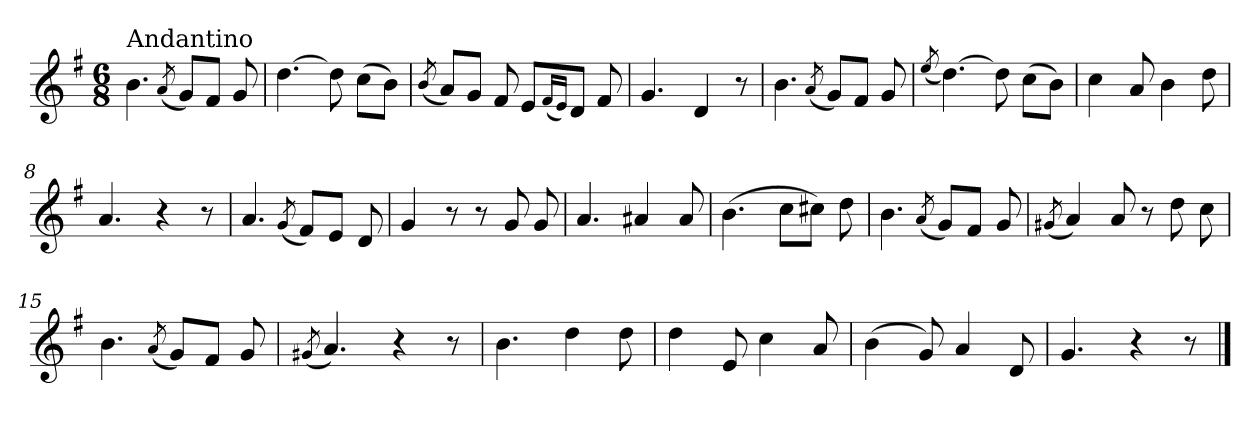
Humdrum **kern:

**kern
*part1
*staff1
*clefG2
*k[f#]
*G:
*M6/8
=1
!LO:TX:a:t=Andantino
4.b\
(<8qa/
8g/L)
8f#/J
8g/
=2
[4.dd\
8dd\]
(>8cc\L
8b\J)
=3
(<8qb/
8a/L)
8g/J
8f#/
8e/L
(<16qf#/LL
16qe/JJ)
8d/J
8f#/
=4
4.g/
4d/
8r
=5
4.b\
(<8qa/
8g/L)
8f#/J
8g/
=6
(<8qee/
[4.dd\)
8dd\]
(>8cc\L
8b\J)
!!LO:LB:g=z
=7
4cc\
8a/
4b\
8dd\
=8
4.a/
4r
8r
=9
4.a/
(<8qg/
8f#/L)
8e/J
8d/
=10
4g/
8r
8r
8g/
8g/
=11
4.a/
4a#X/
8a#/
=12
(>4.b\
8cc\L
8cc#X\J)
8dd\
=13
4.b\
(<8qa/
8g/L)
8f#/J
8g/
!!LO:LB:g=z
=14
(<8qg#X/
4a/)
8a/
8r
8dd\
8cc\
=15
4.b\
(<8qa/
8g/L)
8f#/J
8g/
=16
(<8qg#X/
4.a/)
4r
8r
=17
4.b\
4dd\
8dd\
=18
4dd\
8e/
4cc\
8a/
=19
(>4b\
8g/)
4a/
8d/
=20
4.g/
4r
8r
==
*-
